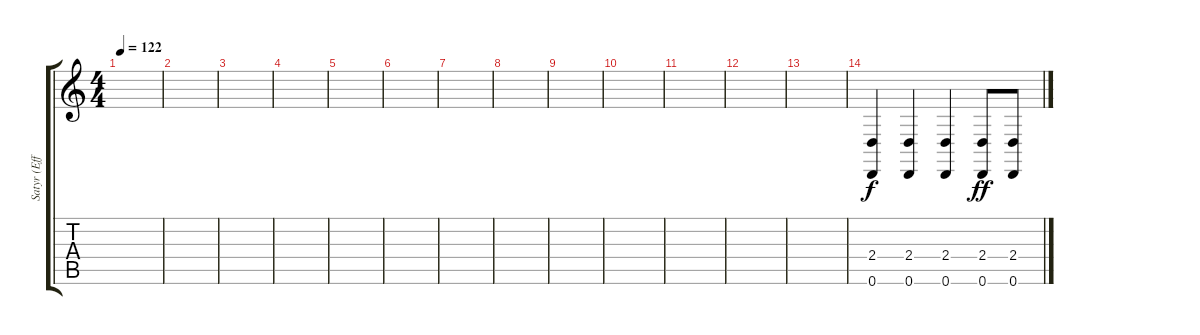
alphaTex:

\track ("Satyr (Effects)" "Satyr (Eff") {instrument timpani}
\staff {score tabs}
\tuning (D4 A3 F3 C3 G2 D2) {hide}
\ts (4 4)
\tempo 122
\clef g2
\ks c
|
|
|
|
|
|
|
|
|
|
|
|
|
(2.4 0.6).4{volume 8} (2.4 0.6).4 (2.4 0.6).4 (2.4 0.6).8{dy ff} (2.4 0.6).8
